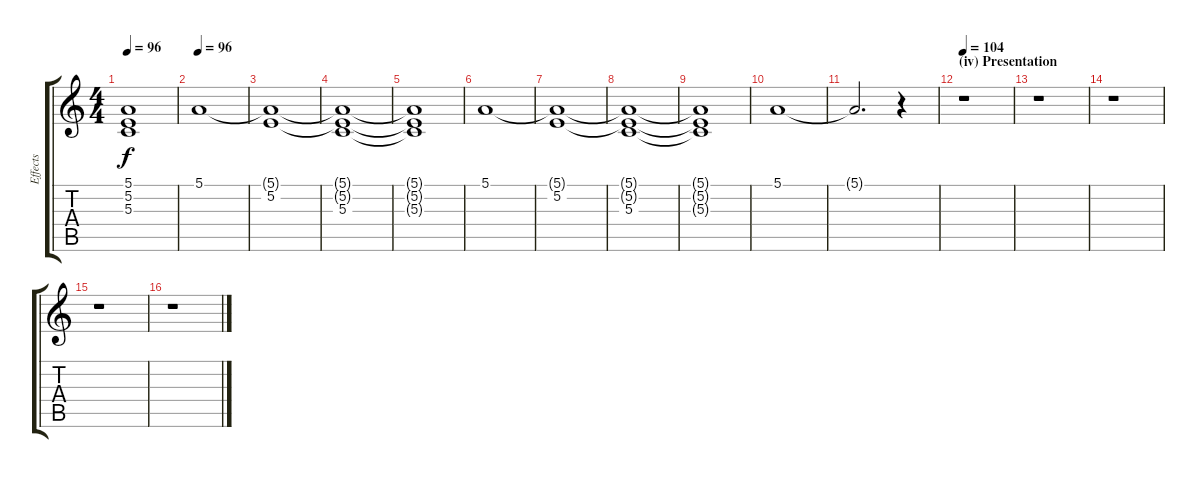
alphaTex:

\track ("Effects" "Effects") {instrument gunshot}
\staff {score tabs}
\tuning (E4 B3 G3 D3 A2 E2) {hide}
\ts (4 4)
\tempo 96
\clef g2
\ks c
(5.1{t} 5.2{t} 5.3{t}).1{dy f} |
\tempo 96
5.1.1 |
(5.1{t} 5.2).1 |
(5.1{t} 5.2{t} 5.3).1 |
(5.1{t} 5.2{t} 5.3{t}).1 |
5.1.1 |
(5.1{t} 5.2).1 |
(5.1{t} 5.2{t} 5.3).1 |
(5.1{t} 5.2{t} 5.3{t}).1 |
5.1.1 |
5.1{t}.2{d} r.4 |
\section ("" "(iv) Presentation")
\tempo 104
r.1 |
r.1 |
r.1 |
r.1 |
r.1
